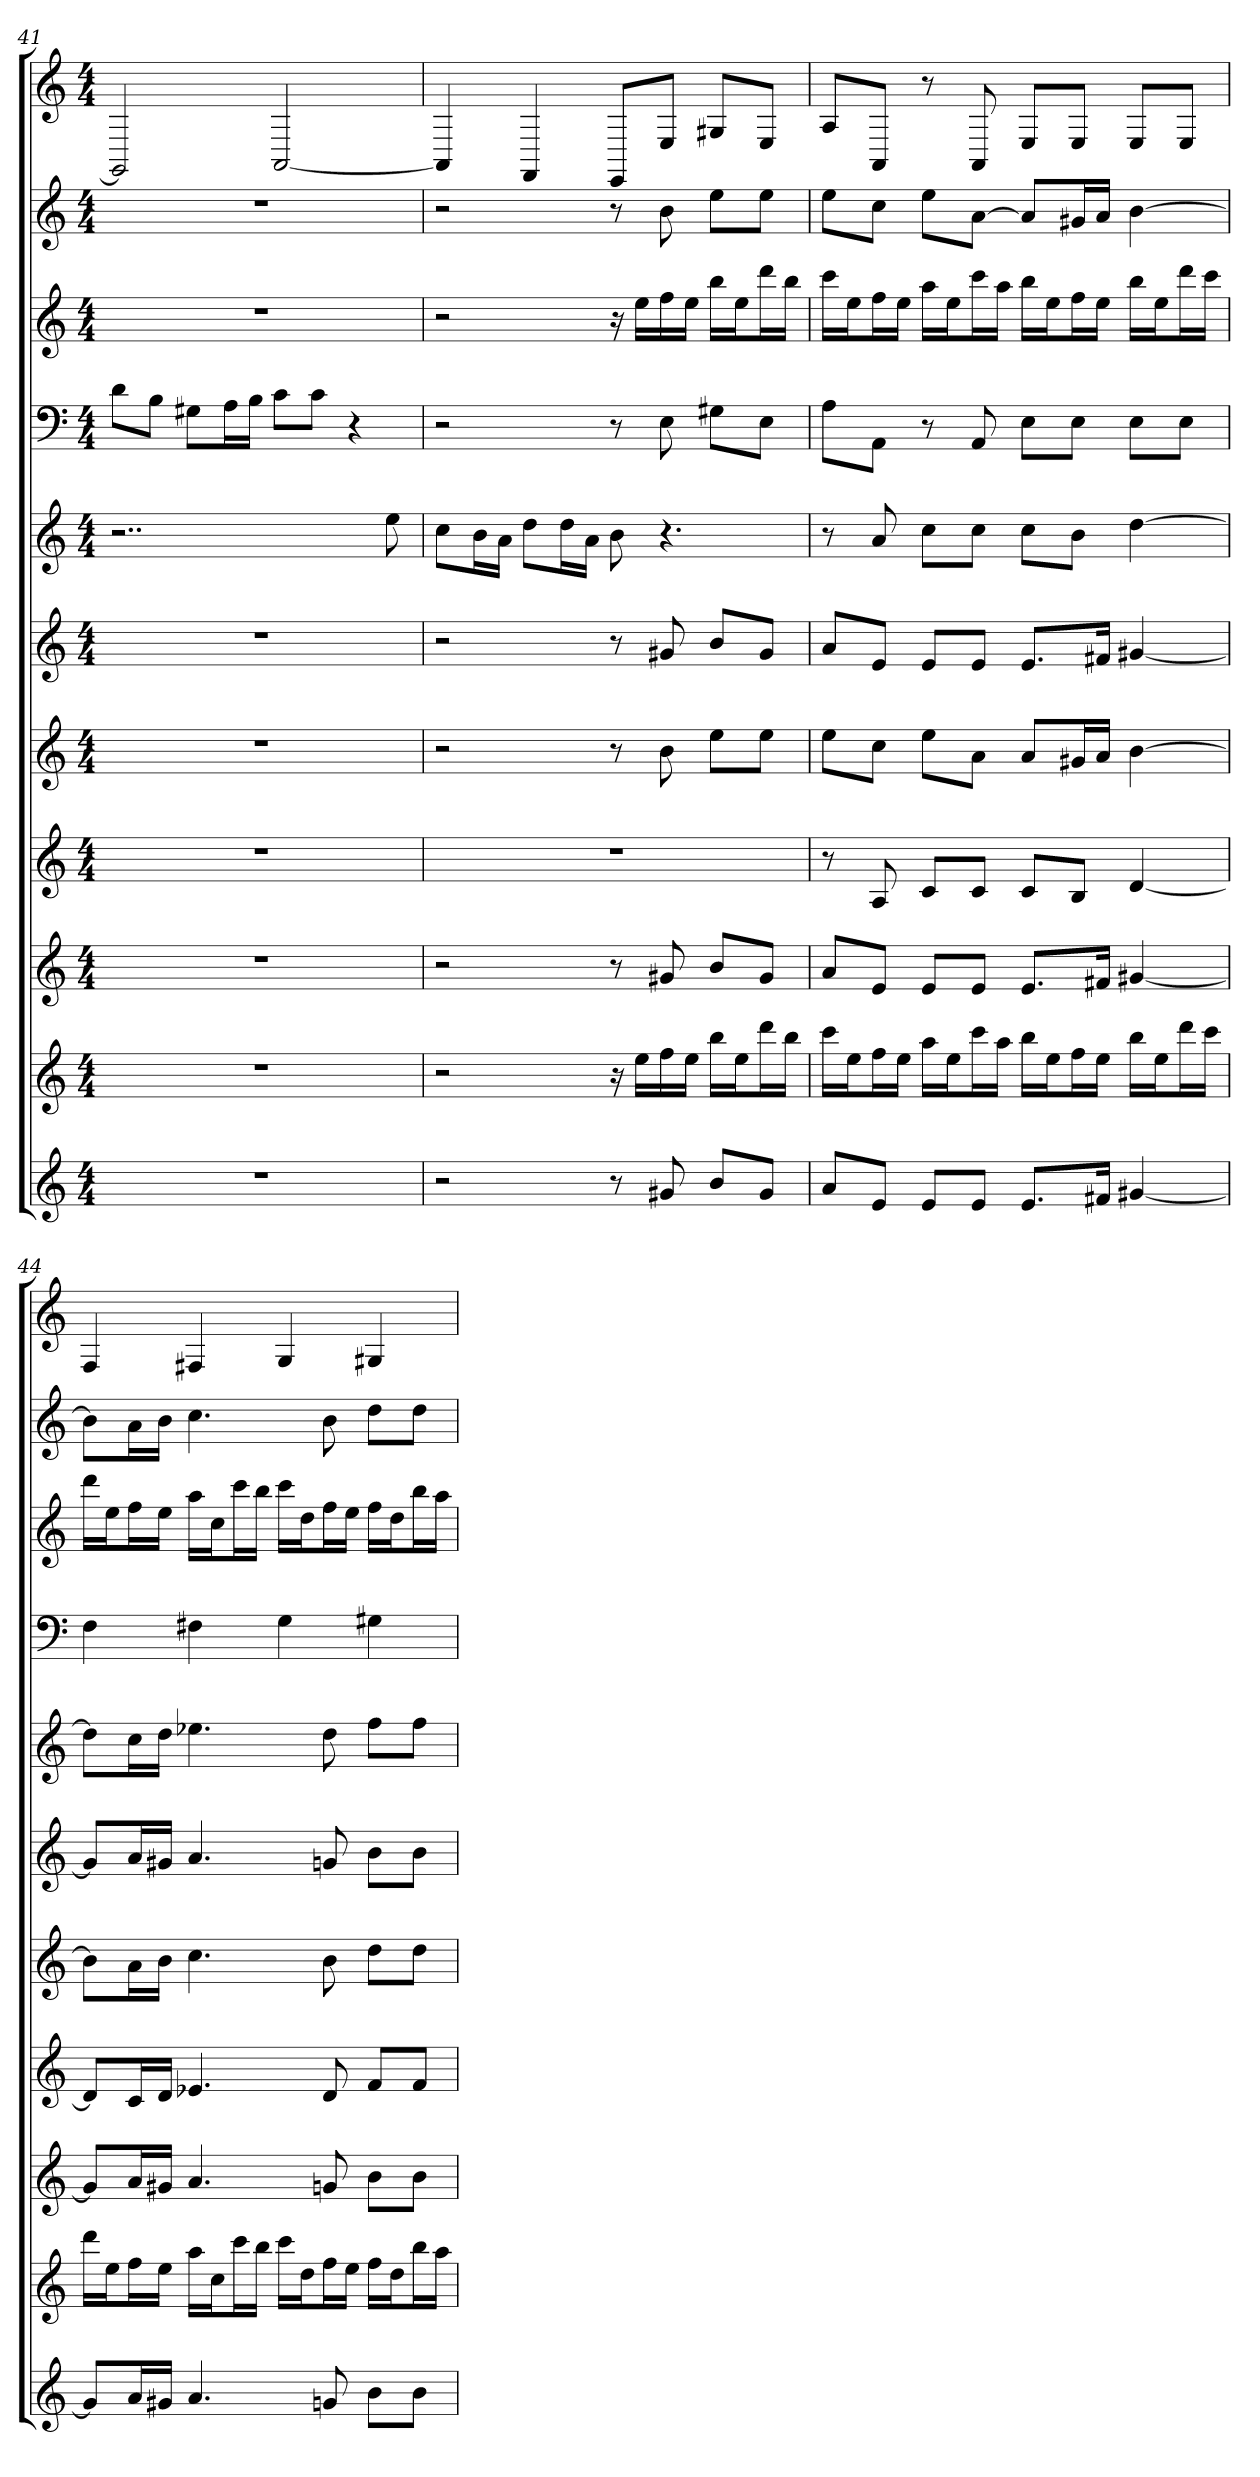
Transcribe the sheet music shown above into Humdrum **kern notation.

**kern	**kern	**kern	**kern	**kern	**kern	**kern	**kern	**kern	**kern	**kern
*part11	*part10	*part9	*part8	*part7	*part6	*part5	*part4	*part3	*part2	*part1
*staff11	*staff10	*staff9	*staff8	*staff7	*staff6	*staff5	*staff4	*staff3	*staff2	*staff1
*clefG2	*clefG2	*clefG2	*clefG2	*clefG2	*clefG2	*clefG2	*clefF4	*clefG2	*clefG2	*clefG2
*k[]	*k[]	*k[]	*k[]	*k[]	*k[]	*k[]	*k[]	*k[]	*k[]	*k[]
*a:	*a:	*a:	*a:	*a:	*a:	*a:	*a:	*a:	*a:	*a:
*M4/4	*M4/4	*M4/4	*M4/4	*M4/4	*M4/4	*M4/4	*M4/4	*M4/4	*M4/4	*M4/4
=41	=41	=41	=41	=41	=41	=41	=41	=41	=41	=41
1r	1r	1r	1r	1r	1r	2..r	8d\L	1r	1r	2GG#]
.	.	.	.	.	.	.	8B\J	.	.	.
.	.	.	.	.	.	.	8G#X\L	.	.	.
.	.	.	.	.	.	.	16A\L	.	.	.
.	.	.	.	.	.	.	16B\JJ	.	.	.
.	.	.	.	.	.	.	8c\L	.	.	[2AA
.	.	.	.	.	.	.	8c\J	.	.	.
.	.	.	.	.	.	.	4r	.	.	.
.	.	.	.	.	.	8ee	.	.	.	.
=42	=42	=42	=42	=42	=42	=42	=42	=42	=42	=42
2r	2r	2r	1r	2r	2r	8cc\L	2r	2r	2r	4AA]
.	.	.	.	.	.	16b\L	.	.	.	.
.	.	.	.	.	.	16a\JJ	.	.	.	.
.	.	.	.	.	.	8dd\L	.	.	.	4FF
.	.	.	.	.	.	16dd\L	.	.	.	.
.	.	.	.	.	.	16a\JJ	.	.	.	.
8r	16r	8r	.	8r	8r	8b	8r	16r	8r	8EE/L
.	16ee\LL	.	.	.	.	.	.	16ee\LL	.	.
8g#X	16ff\	8g#X	.	8b	8g#X	4.r	8E	16ff\	8b	8E/J
.	16ee\JJ	.	.	.	.	.	.	16ee\JJ	.	.
8b/L	16bb\LL	8b/L	.	8ee\L	8b/L	.	8G#X\L	16bb\LL	8ee\L	8G#X/L
.	16ee\J	.	.	.	.	.	.	16ee\J	.	.
8g#/J	16ddd\L	8g#/J	.	8ee\J	8g#/J	.	8E\J	16ddd\L	8ee\J	8E/J
.	16bb\JJ	.	.	.	.	.	.	16bb\JJ	.	.
=43	=43	=43	=43	=43	=43	=43	=43	=43	=43	=43
8a/L	16ccc\LL	8a/L	8r	8ee\L	8a/L	8r	8A\L	16ccc\LL	8ee\L	8A/L
.	16ee\J	.	.	.	.	.	.	16ee\J	.	.
8e/J	16ff\L	8e/J	8A	8cc\J	8e/J	8a	8AA\J	16ff\L	8cc\J	8AA/J
.	16ee\JJ	.	.	.	.	.	.	16ee\JJ	.	.
8e/L	16aa\LL	8e/L	8c/L	8ee\L	8e/L	8cc\L	8r	16aa\LL	8ee\L	8r
.	16ee\J	.	.	.	.	.	.	16ee\J	.	.
8e/J	16ccc\L	8e/J	8c/J	8a\J	8e/J	8cc\J	8AA	16ccc\L	[8a\J	8AA
.	16aa\JJ	.	.	.	.	.	.	16aa\JJ	.	.
8.e/L	16bb\LL	8.e/L	8c/L	8a/L	8.e/L	8cc\L	8E\L	16bb\LL	8a/L]	8E/L
.	16ee\J	.	.	.	.	.	.	16ee\J	.	.
.	16ff\L	.	8B/J	16g#X/L	.	8b\J	8E\J	16ff\L	16g#X/L	8E/J
16f#X/Jk	16ee\JJ	16f#X/Jk	.	16a/JJ	16f#X/Jk	.	.	16ee\JJ	16a/JJ	.
[4g#X	16bb\LL	[4g#X	[4d	[4b	[4g#X	[4dd	8E\L	16bb\LL	[4b	8E/L
.	16ee\J	.	.	.	.	.	.	16ee\J	.	.
.	16ddd\L	.	.	.	.	.	8E\J	16ddd\L	.	8E/J
.	16ccc\JJ	.	.	.	.	.	.	16ccc\JJ	.	.
=44	=44	=44	=44	=44	=44	=44	=44	=44	=44	=44
8g#/L]	16ddd\LL	8g#/L]	8d/L]	8b\L]	8g#/L]	8dd\L]	4F	16ddd\LL	8b\L]	4F
.	16ee\J	.	.	.	.	.	.	16ee\J	.	.
16a/L	16ff\L	16a/L	16c/L	16a\L	16a/L	16cc\L	.	16ff\L	16a\L	.
16g#X/JJ	16ee\JJ	16g#X/JJ	16d/JJ	16b\JJ	16g#X/JJ	16dd\JJ	.	16ee\JJ	16b\JJ	.
4.a	16aa\LL	4.a	4.e-X	4.cc	4.a	4.ee-X	4F#X	16aa\LL	4.cc	4F#X
.	16cc\J	.	.	.	.	.	.	16cc\J	.	.
.	16ccc\L	.	.	.	.	.	.	16ccc\L	.	.
.	16bb\JJ	.	.	.	.	.	.	16bb\JJ	.	.
.	16ccc\LL	.	.	.	.	.	4G	16ccc\LL	.	4G
.	16dd\J	.	.	.	.	.	.	16dd\J	.	.
8gn	16ff\L	8gn	8d	8b	8gn	8dd	.	16ff\L	8b	.
.	16ee\JJ	.	.	.	.	.	.	16ee\JJ	.	.
8b\L	16ff\LL	8b\L	8f/L	8dd\L	8b\L	8ff\L	4G#X	16ff\LL	8dd\L	4G#X
.	16dd\J	.	.	.	.	.	.	16dd\J	.	.
8b\J	16bb\L	8b\J	8f/J	8dd\J	8b\J	8ff\J	.	16bb\L	8dd\J	.
.	16aa\JJ	.	.	.	.	.	.	16aa\JJ	.	.
=	=	=	=	=	=	=	=	=	=	=
*-	*-	*-	*-	*-	*-	*-	*-	*-	*-	*-
